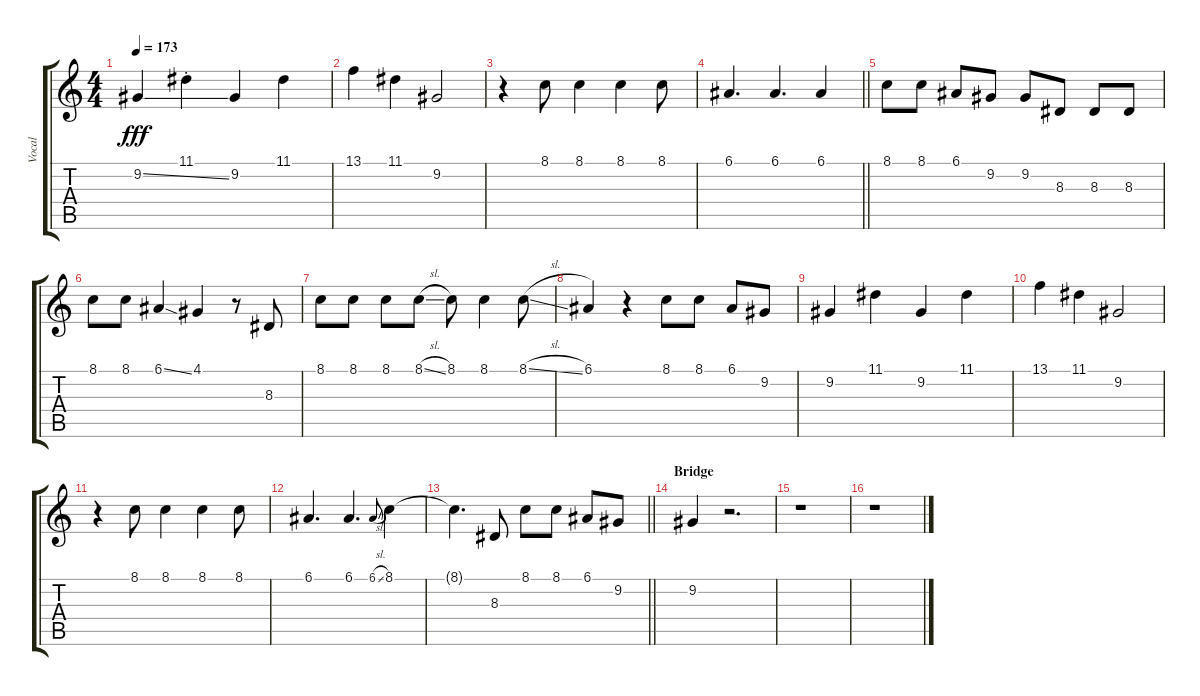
\track ("Vocal" "Vocal") {instrument clarinet}
\staff {score tabs}
\tuning (E4 B3 G3 D3 A2 E2) {hide}
\ts (4 4)
\tempo 173
\clef g2
\ks c
9.2{ss}.4{dy fff} 11.1{st}.4 9.2.4 11.1.4 |
13.1.4 11.1.4 9.2.2 |
r.4 8.1.8 8.1.4 8.1.4 8.1.8 |
\barLineRight lightlight
6.1.4{d} 6.1.4{d} 6.1.4 |
8.1.8 8.1.8 6.1.8 9.2.8 9.2.8 8.3.8 8.3.8 8.3.8 |
8.1.8 8.1.8 6.1{ss}.4 4.1.4 r.8 8.3.8 |
8.1.8 8.1.8 8.1.8 8.1{sl}.8 8.1.8 8.1.4 8.1{sl}.8 |
6.1.4 r.4 8.1.8 8.1.8 6.1.8 9.2.8 |
9.2.4 11.1.4 9.2.4 11.1.4 |
13.1.4 11.1.4 9.2.2 |
r.4 8.1.8 8.1.4 8.1.4 8.1.8 |
6.1.4{d} 6.1.4{d} 6.1{sl}.8{gr onbeat} 8.1.4 |
\barLineRight lightlight
8.1{t}.4{d} 8.3.8 8.1.8 8.1.8 6.1.8 9.2.8 |
\section ("" "Bridge")
9.2.4 r.2{d} |
r.1 |
r.1
